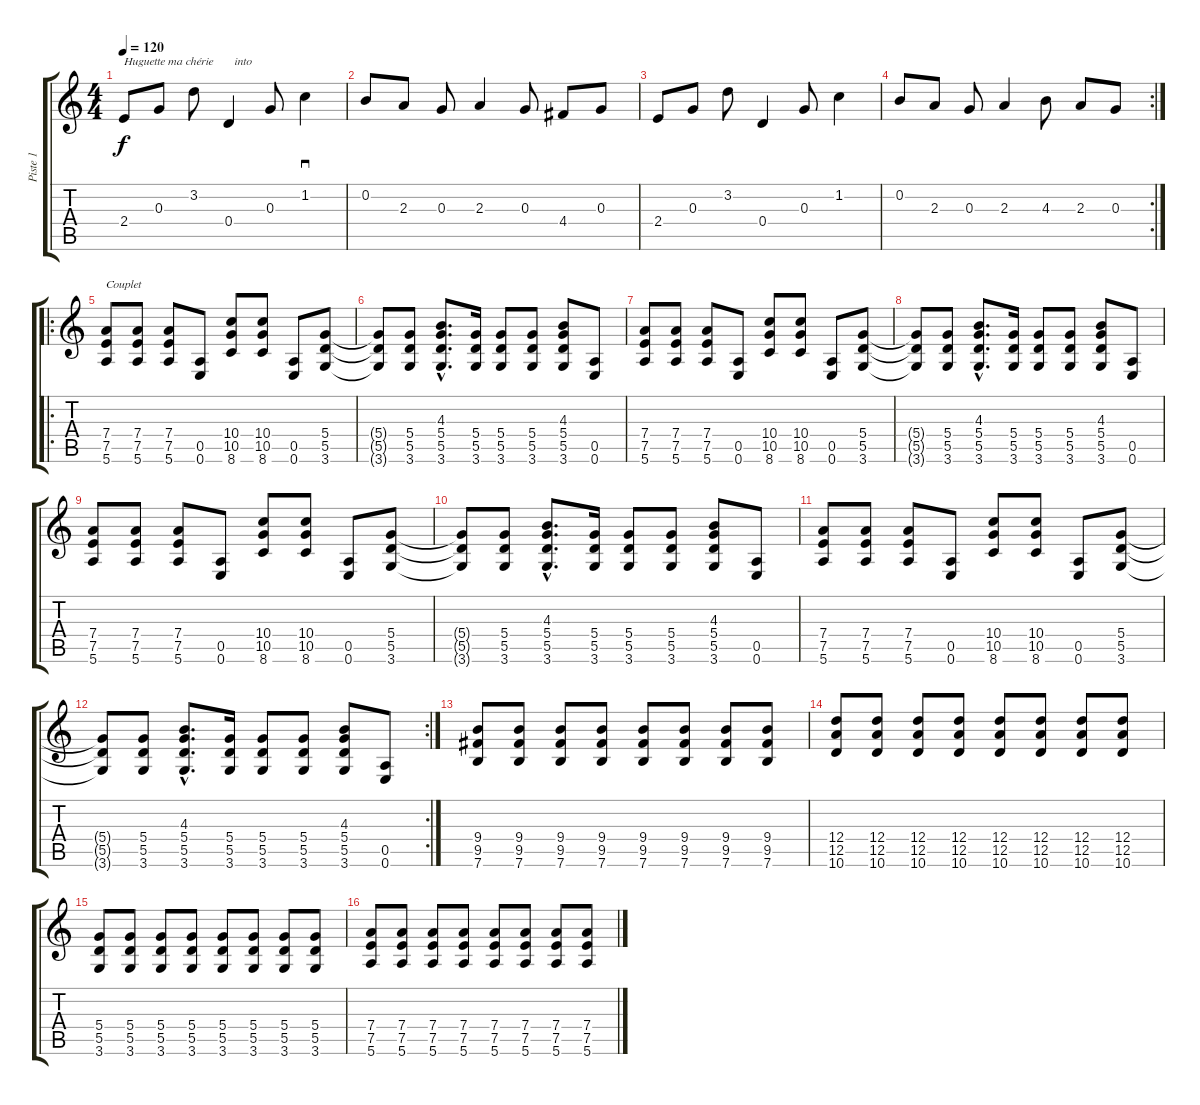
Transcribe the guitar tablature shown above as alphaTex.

\track ("Piste 1" "Piste 1") {instrument distortionguitar}
\staff {score tabs}
\tuning (E4 B3 G3 D3 A2 E2) {hide}
\ts (4 4)
\tempo 120
\clef g2
\ks c
2.4.8{txt "Huguette ma chérie       into" dy f instrument distortionguitar} 0.3.8 3.2.8 0.4.4 0.3.8 1.2.4{sd} |
0.2.8 2.3.8 0.3.8 2.3.4 0.3.8 4.4.8 0.3.8 |
2.4.8 0.3.8 3.2.8 0.4.4 0.3.8 1.2.4 |
\rc 2
0.2.8 2.3.8 0.3.8 2.3.4 4.3.8 2.3.8 0.3.8 |
\ro
(7.4 7.5 5.6).8{txt "Couplet"} (7.4 7.5 5.6).8 (7.4 7.5 5.6).8 (0.5 0.6).8 (10.4 10.5 8.6).8 (10.4 10.5 8.6).8 (0.5 0.6).8 (5.4 5.5 3.6).8 |
(5.4{t} 5.5{t} 3.6{t}).8 (5.4 5.5 3.6).8 (4.3{hac} 5.4{hac} 5.5{hac} 3.6{hac}).8{d} (5.4 5.5 3.6).16 (5.4 5.5 3.6).8 (5.4 5.5 3.6).8 (4.3 5.4 5.5 3.6).8 (0.5 0.6).8 |
(7.4 7.5 5.6).8 (7.4 7.5 5.6).8 (7.4 7.5 5.6).8 (0.5 0.6).8 (10.4 10.5 8.6).8 (10.4 10.5 8.6).8 (0.5 0.6).8 (5.4 5.5 3.6).8 |
(5.4{t} 5.5{t} 3.6{t}).8 (5.4 5.5 3.6).8 (4.3{hac} 5.4{hac} 5.5{hac} 3.6{hac}).8{d} (5.4 5.5 3.6).16 (5.4 5.5 3.6).8 (5.4 5.5 3.6).8 (4.3 5.4 5.5 3.6).8 (0.5 0.6).8 |
(7.4 7.5 5.6).8 (7.4 7.5 5.6).8 (7.4 7.5 5.6).8 (0.5 0.6).8 (10.4 10.5 8.6).8 (10.4 10.5 8.6).8 (0.5 0.6).8 (5.4 5.5 3.6).8 |
(5.4{t} 5.5{t} 3.6{t}).8 (5.4 5.5 3.6).8 (4.3{hac} 5.4{hac} 5.5{hac} 3.6{hac}).8{d} (5.4 5.5 3.6).16 (5.4 5.5 3.6).8 (5.4 5.5 3.6).8 (4.3 5.4 5.5 3.6).8 (0.5 0.6).8 |
(7.4 7.5 5.6).8 (7.4 7.5 5.6).8 (7.4 7.5 5.6).8 (0.5 0.6).8 (10.4 10.5 8.6).8 (10.4 10.5 8.6).8 (0.5 0.6).8 (5.4 5.5 3.6).8 |
\rc 2
(5.4{t} 5.5{t} 3.6{t}).8 (5.4 5.5 3.6).8 (4.3{hac} 5.4{hac} 5.5{hac} 3.6{hac}).8{d} (5.4 5.5 3.6).16 (5.4 5.5 3.6).8 (5.4 5.5 3.6).8 (4.3 5.4 5.5 3.6).8 (0.5 0.6).8 |
(9.4 9.5 7.6).8 (9.4 9.5 7.6).8 (9.4 9.5 7.6).8 (9.4 9.5 7.6).8 (9.4 9.5 7.6).8 (9.4 9.5 7.6).8 (9.4 9.5 7.6).8 (9.4 9.5 7.6).8 |
(12.4 12.5 10.6).8 (12.4 12.5 10.6).8 (12.4 12.5 10.6).8 (12.4 12.5 10.6).8 (12.4 12.5 10.6).8 (12.4 12.5 10.6).8 (12.4 12.5 10.6).8 (12.4 12.5 10.6).8 |
(5.4 5.5 3.6).8 (5.4 5.5 3.6).8 (5.4 5.5 3.6).8 (5.4 5.5 3.6).8 (5.4 5.5 3.6).8 (5.4 5.5 3.6).8 (5.4 5.5 3.6).8 (5.4 5.5 3.6).8 |
(7.4 7.5 5.6).8 (7.4 7.5 5.6).8 (7.4 7.5 5.6).8 (7.4 7.5 5.6).8 (7.4 7.5 5.6).8 (7.4 7.5 5.6).8 (7.4 7.5 5.6).8 (7.4 7.5 5.6).8
